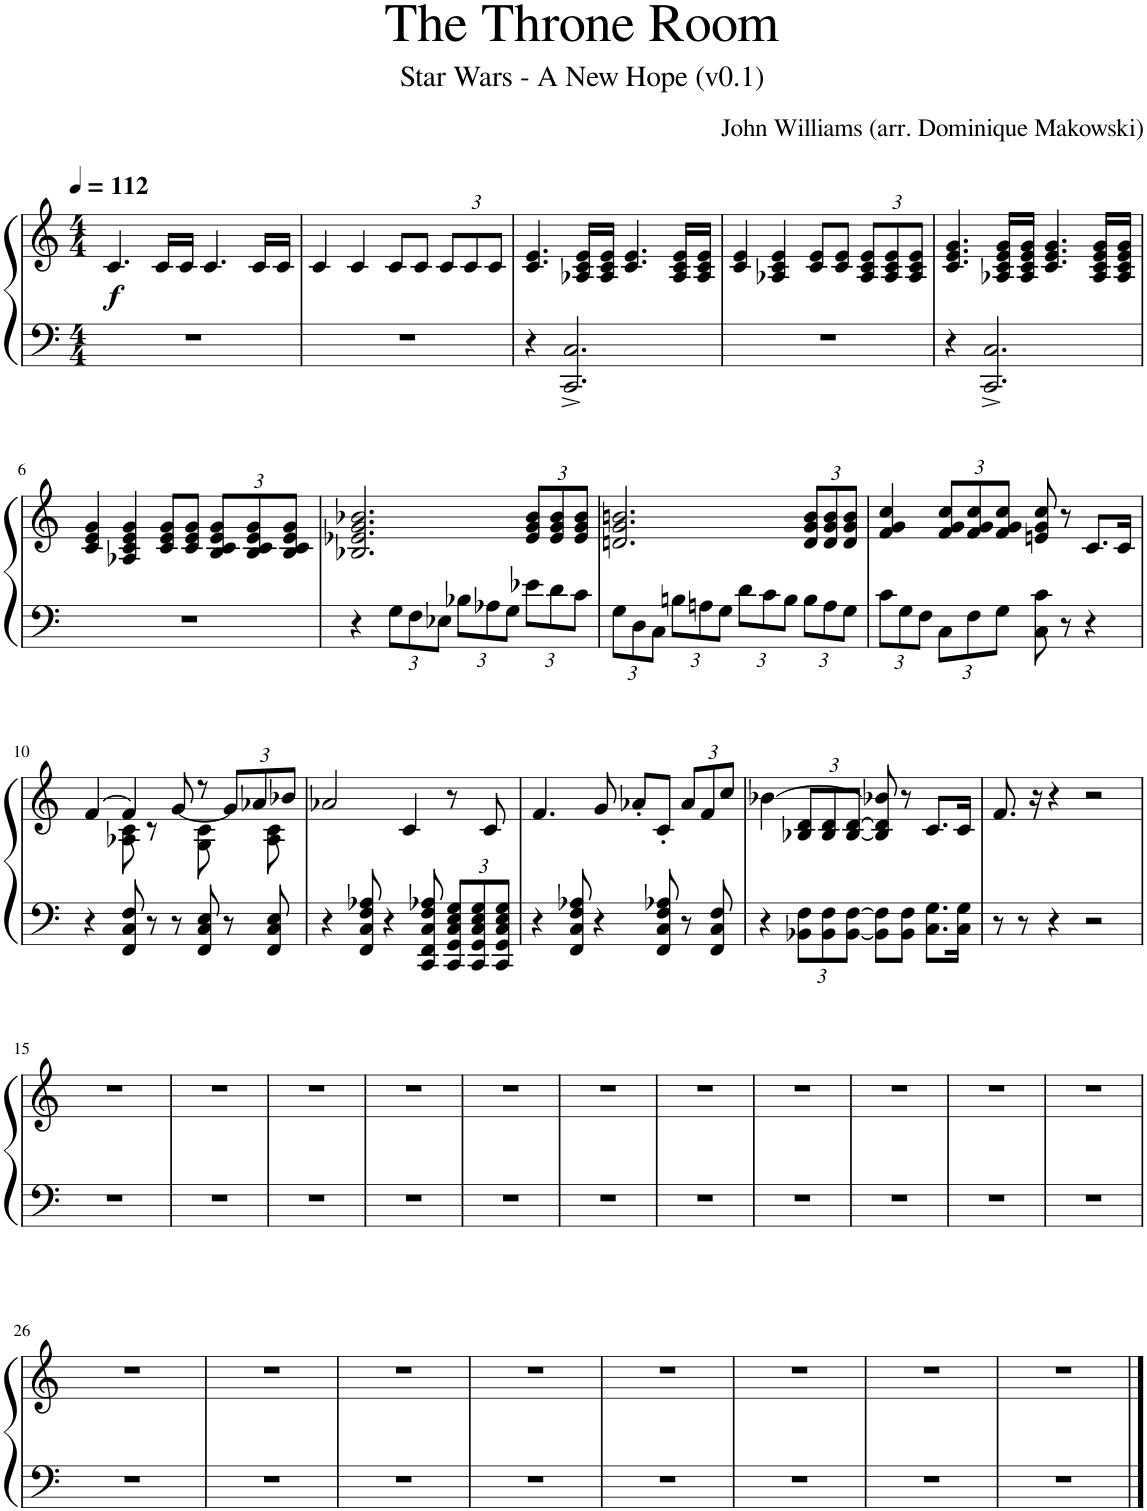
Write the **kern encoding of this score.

**kern	**kern	**dynam
*part1	*part1	*part1
*staff2	*staff1	*staff1/2
*I"Piano	*	*
*I'Pno.	*	*
*clefF4	*clefG2	*
*k[]	*k[]	*
*M4/4	*M4/4	*
*MM112	*MM112	*
=1	=1	=1
!	!	!LO:DY:b
1r	4.c/	f
.	16c/LL	.
.	16c/JJ	.
.	4.c/	.
.	16c/LL	.
.	16c/JJ	.
=2	=2	=2
1r	4c/	.
.	4c/	.
.	8c/L	.
.	8c/J	.
*	*Xbrackettup	*
.	12c/L	.
.	12c/	.
.	12c/J	.
=3	=3	=3
4r	4.c/ 4.e/	.
2.CC/^ 2.C/^	.	.
.	16A-X/ 16c/ 16e/LL	.
.	16A-/ 16c/ 16e/JJ	.
.	4.c/ 4.e/	.
.	16A-/ 16c/ 16e/LL	.
.	16A-/ 16c/ 16e/JJ	.
=4	=4	=4
1r	4c/ 4e/	.
.	4A-X/ 4c/ 4e/	.
.	8c/ 8e/L	.
.	8c/ 8e/J	.
.	12A-/ 12c/ 12e/L	.
.	12A-/ 12c/ 12e/	.
.	12A-/ 12c/ 12e/J	.
=5	=5	=5
4r	4.c/ 4.e/ 4.g/	.
2.CC/^ 2.C/^	.	.
.	16A-X/ 16c/ 16e/ 16g/LL	.
.	16A-/ 16c/ 16e/ 16g/JJ	.
.	4.c/ 4.e/ 4.g/	.
.	16A-/ 16c/ 16e/ 16g/LL	.
.	16A-/ 16c/ 16e/ 16g/JJ	.
!!LO:LB:g=z
=6	=6	=6
1r	4c/ 4e/ 4g/	.
.	4A-X/ 4c/ 4e/ 4g/	.
.	8c/ 8e/ 8g/L	.
.	8c/ 8e/ 8g/J	.
.	12B/ 12c/ 12e/ 12g/L	.
.	12B/ 12c/ 12e/ 12g/	.
.	12B/ 12c/ 12e/ 12g/J	.
=7	=7	=7
4r	2.B-X/ 2.e-X/ 2.g/ 2.b-X/	.
*Xbrackettup	*	*
12G\L	.	.
12F\	.	.
12E-X\J	.	.
12B-X\L	.	.
12A-X\	.	.
12G\J	.	.
12e-X\L	12e-/ 12g/ 12b-/L	.
12d\	12e-/ 12g/ 12b-/	.
12c\J	12e-/ 12g/ 12b-/J	.
=8	=8	=8
12G\L	2.dn/ 2.g/ 2.bn/	.
12D\	.	.
12C\J	.	.
12Bn\L	.	.
12An\	.	.
12G\J	.	.
12d\L	.	.
12c\	.	.
12B\J	.	.
12B\L	12d/ 12g/ 12b/L	.
12A\	12d/ 12g/ 12b/	.
12G\J	12d/ 12g/ 12b/J	.
=9	=9	=9
12c\L	4f/ 4g/ 4cc/	.
12G\	.	.
12F\J	.	.
12C\L	12f/ 12g/ 12cc/L	.
12F\	12f/ 12g/ 12cc/	.
12G\J	12f/ 12g/ 12cc/J	.
8C\ 8c\	8en/ 8g/ 8cc/	.
8r	8r	.
4r	8.c/L	.
.	16c/Jk	.
!!LO:LB:g=z
=10	=10	=10
*	*^	*
4r	[4f/	4ryy	.
8FF/ 8C/ 8F/	4f/]	8A-X\ 8c\	.
8r	.	8r	.
8r	[8g/	8ryy	.
8FF/ 8C/ 8E/	8r	8G\ 8c\	.
8r	12g/L]	8ryy	.
.	12a-X/	.	.
8FF/ 8C/ 8E/	.	8A-\ 8c\	.
.	12b-X/J	.	.
*	*v	*v	*
=11	=11	=11
4r	2a-X/	.
8FF/ 8C/ 8F/ 8A-X/	.	.
4r	.	.
.	4c/	.
8CC/ 8FF/ 8C/ 8F/ 8A-X/	.	.
12CC/ 12GG/ 12C/ 12E/ 12G/L	8r	.
12CC/ 12GG/ 12C/ 12E/ 12G/	.	.
.	8c/	.
12CC/ 12GG/ 12C/ 12E/ 12G/J	.	.
=12	=12	=12
4r	4.f/	.
8FF/ 8C/ 8F/ 8A-X/	.	.
4r	8g/	.
.	8a-X'/L	.
8FF/ 8C/ 8F/ 8A-X/	8c'/J	.
8r	12a-/L	.
.	12f/	.
8FF/ 8C/ 8F/	.	.
.	12cc/J	.
=13	=13	=13
4r	[4b-X\	.
12BB-X\ 12F\L	12B-X/ 12d/L	.
12BB-\ 12F\	12B-/ 12d/	.
[12BB-\ [12F\J	[12B-/ [12d/J	.
8BB-\] 8F\]L	8B-/] 8d/] 8b-X/]	.
8BB-\ 8F\J	8r	.
8.C\ 8.G\L	8.c/L	.
16C\ 16G\Jk	16c/Jk	.
=14	=14	=14
8r	8.f/	.
8r	.	.
.	16r	.
4r	4r	.
2r	2r	.
!!LO:LB:g=z
=15	=15	=15
1r	1r	.
=16	=16	=16
1r	1r	.
=17	=17	=17
1r	1r	.
=18	=18	=18
1r	1r	.
=19	=19	=19
1r	1r	.
=20	=20	=20
1r	1r	.
=21	=21	=21
1r	1r	.
=22	=22	=22
1r	1r	.
=23	=23	=23
1r	1r	.
=24	=24	=24
1r	1r	.
=25	=25	=25
1r	1r	.
!!LO:LB:g=z
=26	=26	=26
1r	1r	.
=27	=27	=27
1r	1r	.
=28	=28	=28
1r	1r	.
=29	=29	=29
1r	1r	.
=30	=30	=30
1r	1r	.
=31	=31	=31
1r	1r	.
=32	=32	=32
1r	1r	.
=33	=33	=33
1r	1r	.
==	==	==
*-	*-	*-
